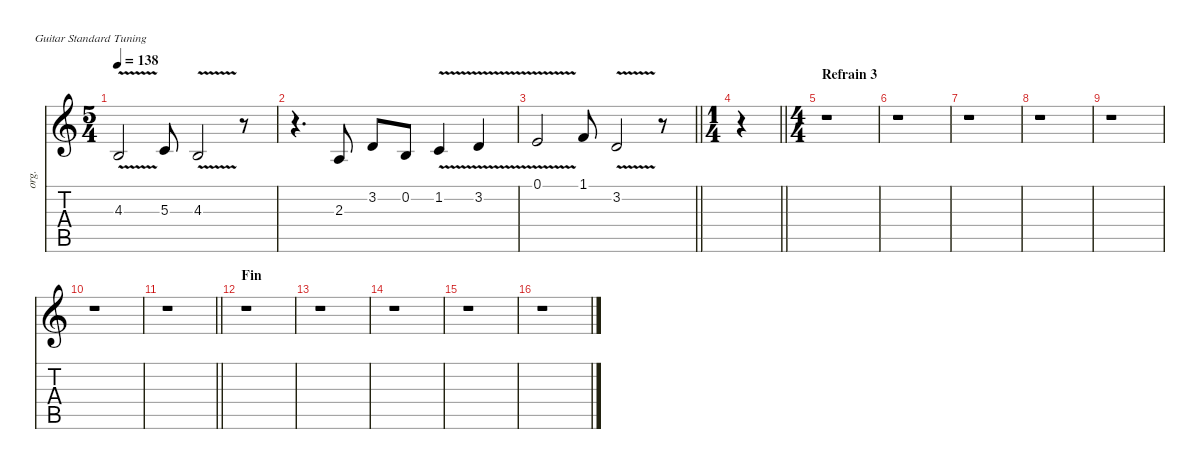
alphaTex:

\defaultSystemsLayout 4
\hideDynamics
\bracketExtendMode nobrackets
\track ("Chant" "org.") {mute instrument drawbarorgan}
\staff {score tabs}
\tuning (E4 B3 G3 D3 A2 E2)
\voice
\ts (5 4)
\tempo 138
\clef g2
\ks aminor
4.3{v}.2{dy f beam Up} 5.3.8{beam Up} 4.3{v}.2{beam Up} r.8{beam Up} |
r.4{d beam Down} 2.3.8{beam Up} 3.2.8{beam Up} 0.2.8{beam Up} 1.2{v}.4{beam Up} 3.2{v}.4{beam Up} |
\barLineRight lightlight
0.1{v}.2{beam Up} 1.1.8{beam Up} 3.2{v}.2{beam Up} r.8{beam Up} |
\ts (1 4)
\beaming (8 2)
\barLineRight lightlight
r.4{beam Up} |
\ts (4 4)
\beaming (8 2 2 2 2)
\section ("" "Refrain 3")
r.1{beam Down} |
r.1{beam Down} |
r.1{beam Down} |
r.1{beam Down} |
r.1{beam Down} |
r.1{beam Down} |
\barLineRight lightlight
r.1{beam Down} |
\section ("" "Fin")
r.1{beam Down} |
r.1{beam Down} |
r.1{beam Down} |
r.1{beam Down} |
r.1{beam Down}
\voice
\clef g2
\ottava regular
\simile none
\ks aminor
|
|
\barLineRight lightlight
|
\barLineRight lightlight
r.4{dy mf beam Down} |
|
|
|
|
|
|
\barLineRight lightlight
|
|
|
|
|
